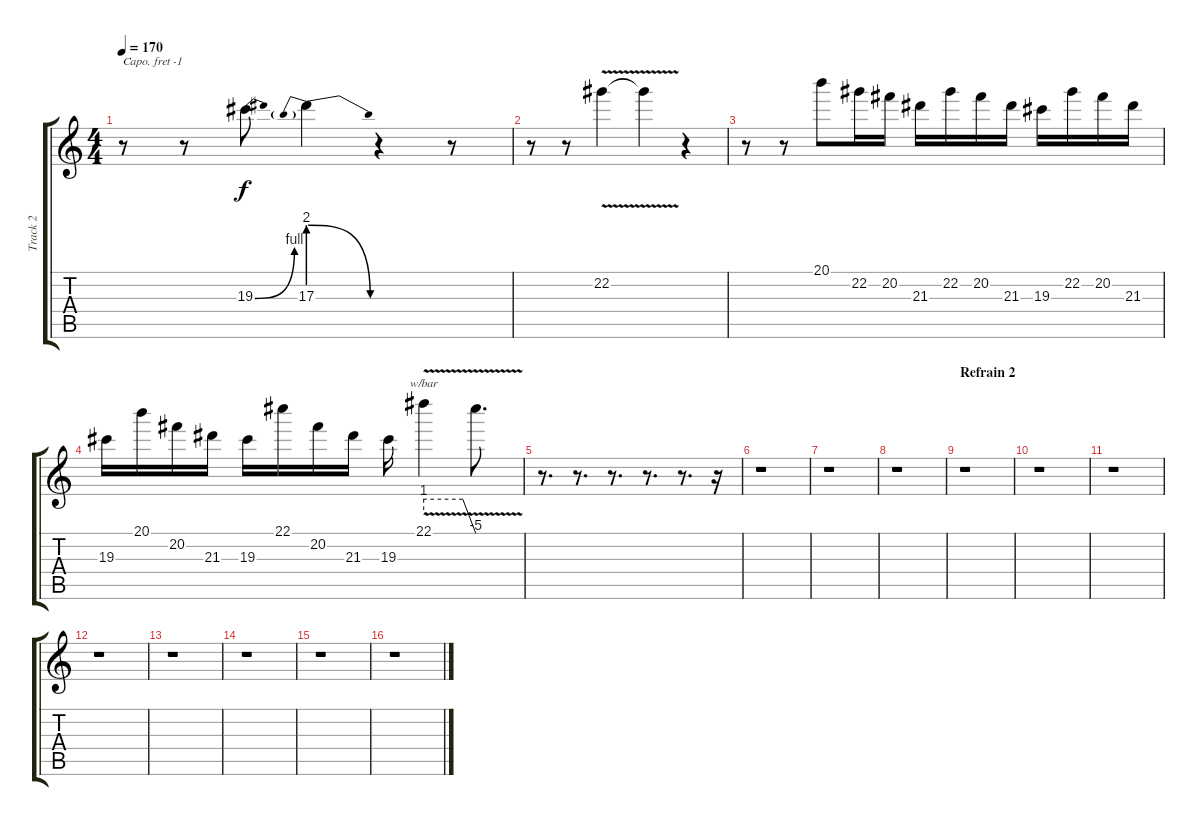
\track ("Track 2" "Track 2") {instrument overdrivenguitar}
\staff {score tabs}
\capo -1
\tuning (E4 B3 G3 D3 A2 E2) {hide}
\ts (4 4)
\tempo 170
\clef g2
\ks c
r.8{dy f} r.8 19.3{be (bend 0 0 60 4)}.8 17.3{be (prebendrelease 0 8 60 0)}.4 r.4 r.8 |
r.8 r.8 22.2{v}.4 22.2{t}.4 r.4 |
r.8 r.8 20.1.8 22.2.16 20.2.16 21.3.16 22.2.16 20.2.16 21.3.16 19.3.16 22.2.16 20.2.16 21.3.16 |
19.3.16 20.1.16 20.2.16 21.3.16 19.3.16 22.1.16 20.2.16 21.3.16 19.3.16 22.1{v}.4{tbe (custom default 0 4 45 4 60 -20)} 22.1{t}.8{d} |
r.8{d} r.8{d} r.8{d} r.8{d} r.8{d} r.16 |
r.1 |
r.1 |
r.1 |
\section ("" "Refrain 2")
r.1 |
r.1 |
r.1 |
r.1 |
r.1 |
r.1 |
r.1 |
r.1
